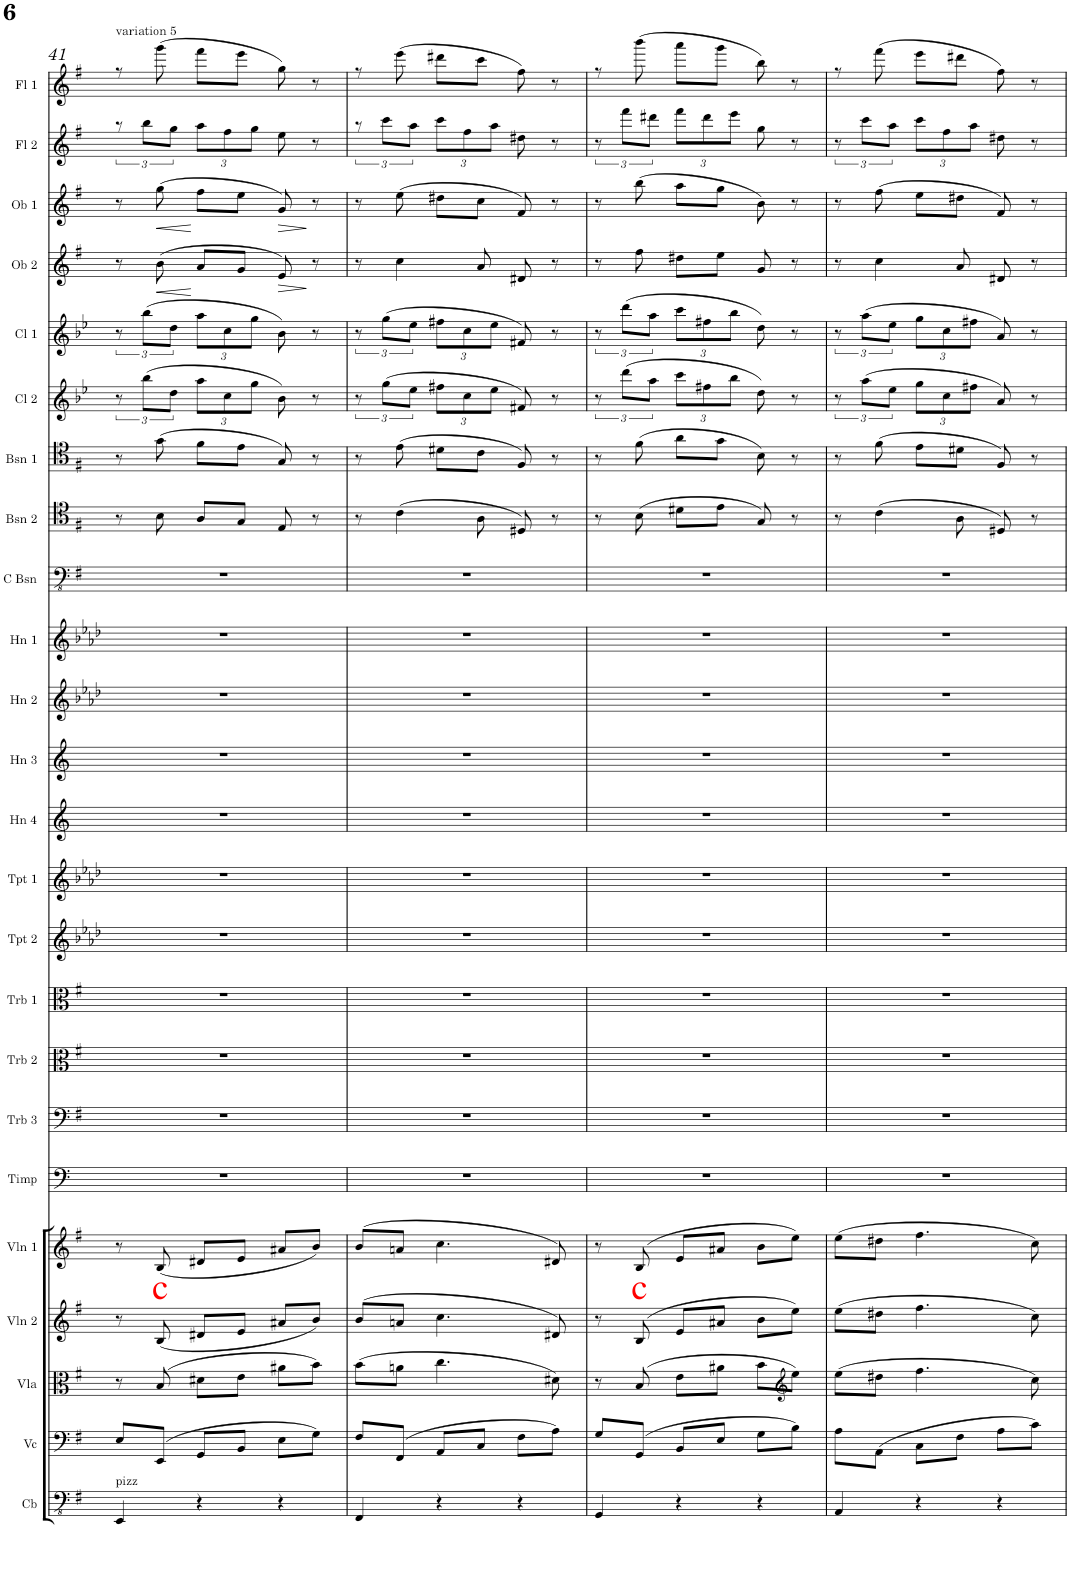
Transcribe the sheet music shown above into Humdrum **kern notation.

**kern	**kern	**kern	**kern	**kern	**text	**kern	**kern	**kern	**kern	**kern	**kern	**kern	**kern	**kern	**kern	**kern	**kern	**kern	**kern	**kern	**kern	**dynam	**kern	**dynam	**kern	**kern
*part24	*part23	*part22	*part21	*part20	*part20	*part19	*part18	*part17	*part16	*part15	*part14	*part13	*part12	*part11	*part10	*part9	*part8	*part7	*part6	*part5	*part4	*part4	*part3	*part3	*part2	*part1
*staff24	*staff23	*staff22	*staff21	*staff20	*staff20	*staff19	*staff18	*staff17	*staff16	*staff15	*staff14	*staff13	*staff12	*staff11	*staff10	*staff9	*staff8	*staff7	*staff6	*staff5	*staff4	*staff4	*staff3	*staff3	*staff2	*staff1
*I"Contrabass	*I"Violoncello	*I"Viola	*I"Violin 2	*I"Violin 1	*	*I"Timpani	*I"Trombone 3	*I"Trombone 2	*I"Trombone 1	*I"E Trumpet 2	*I"E Trumpet 1	*I"C Horn 4	*I"C Horn 3	*I"E Horn 2	*I"E Horn 1	*I"Contrabassoon	*I"Bassoon 2	*I"Bassoon 1	*I"A Clarinet 2	*I"A Clarinet 1	*I"Oboe 2	*	*I"Oboe 1	*	*I"Flute 2	*I"Flute 1
*I'Cb	*I'Vc	*I'Vla	*I'Vln 2	*I'Vln 1	*	*I'Timp	*I'Trb 3	*I'Trb 2	*I'Trb 1	*I'Tpt 2	*I'Tpt 1	*I'Hn 4	*I'Hn 3	*I'Hn 2	*I'Hn 1	*I'C Bsn	*I'Bsn 2	*I'Bsn 1	*I'Cl 2	*I'Cl 1	*I'Ob 2	*	*I'Ob 1	*	*I'Fl 2	*I'Fl 1
!!LO:PB:g=z
*clefFv4	*clefF4	*clefC3	*clefG2	*clefG2	*	*clefF4	*clefF4	*clefC3	*clefC3	*clefG2	*clefG2	*clefG2	*clefG2	*clefG2	*clefG2	*clefFv4	*clefC4	*clefC4	*clefG2	*clefG2	*clefG2	*	*clefG2	*	*clefG2	*clefG2
*Trd7c12	*	*	*	*	*	*	*	*	*	*Trd-2c-4	*Trd-2c-4	*Trd7c12	*Trd7c12	*Trd5c8	*Trd5c8	*	*	*	*Trd2c3	*Trd2c3	*	*	*	*	*	*
*k[f#]	*k[f#]	*k[f#]	*k[f#]	*k[f#]	*	*k[]	*k[f#]	*k[f#]	*k[f#]	*k[b-e-a-d-]	*k[b-e-a-d-]	*k[]	*k[]	*k[b-e-a-d-]	*k[b-e-a-d-]	*k[f#]	*k[f#]	*k[f#]	*k[b-e-]	*k[b-e-]	*k[f#]	*	*k[f#]	*	*k[f#]	*k[f#]
*M3/4	*M3/4	*M3/4	*M3/4	*M3/4	*	*M3/4	*M3/4	*M3/4	*M3/4	*M3/4	*M3/4	*M3/4	*M3/4	*M3/4	*M3/4	*M3/4	*M3/4	*M3/4	*M3/4	*M3/4	*M3/4	*	*M3/4	*	*M3/4	*M3/4
=41	=41	=41	=41	=41	=41	=41	=41	=41	=41	=41	=41	=41	=41	=41	=41	=41	=41	=41	=41	=41	=41	=41	=41	=41	=41	=41
!	!	!	!	!	!	!	!	!	!	!	!	!	!	!	!	!	!	!	!	!	!	!	!	!	!	!LO:TX:a:t=variation 5
!LO:TX:a:t=pizz	!	!	!	!	!	!	!	!	!	!	!	!	!	!	!	!	!	!	!	!	!	!	!	!	!	!
4EEE/	8E/L	8r	8r	8r	.	2.r	2.r	2.r	2.r	2.r	2.r	2.r	2.r	2.r	2.r	2.r	8r	8r	12r	12r	8r	.	8r	.	12raa	8rff
.	.	.	.	.	.	.	.	.	.	.	.	.	.	.	.	.	.	.	(12bb-\L	(12bb-\L	.	.	.	.	12bb\L	.
!	!	!	!	!	!LO:LY:b:color=#FF0000	!	!	!	!	!	!	!	!	!	!	!	!	!	!	!	!	!LO:HP:b	!	!LO:HP:b	!	!
.	(8EE/J	(8B/	(8B/	(8B/	c	.	.	.	.	.	.	.	.	.	.	.	8B\	(8g\	.	.	(8b\	<	(8gg\	<	.	(8ggg\
.	.	.	.	.	.	.	.	.	.	.	.	.	.	.	.	.	.	.	12dd\J	12dd\J	.	.	.	.	12gg\J	.
*	*	*	*	*	*	*	*	*	*	*	*	*	*	*	*	*	*	*	*Xbrackettup	*Xbrackettup	*	*	*	*	*Xbrackettup	*
4r	8GG/L	8d#X\L	8d#X/L	8d#X/L	.	.	.	.	.	.	.	.	.	.	.	.	8A/L	8f#\L	12aa\L	12aa\L	8a/L	[	8ff#\L	[	12aa\L	8fff#\L
.	.	.	.	.	.	.	.	.	.	.	.	.	.	.	.	.	.	.	12cc\	12cc\	.	.	.	.	12ff#\	.
.	8BB/J	8e\J	8e/J	8e/J	.	.	.	.	.	.	.	.	.	.	.	.	8G/J	8e\J	.	.	8g/J	.	8ee\J	.	.	8eee\J
.	.	.	.	.	.	.	.	.	.	.	.	.	.	.	.	.	.	.	12gg\J	12gg\J	.	.	.	.	12gg\J	.
!	!	!	!	!	!	!	!	!	!	!	!	!	!	!	!	!	!	!	!	!	!	!LO:HP:b	!	!LO:HP:b	!	!
4r	8E\L	8a#X\L	8a#X/L	8a#X/L	.	.	.	.	.	.	.	.	.	.	.	.	8E/	8G/)	8b-\)	8b-\)	8e/)	>	8g/)	>	8ee\	8gg\)
.	8G\J)	8b\J)	8b/J)	8b/J)	.	.	.	.	.	.	.	.	.	.	.	.	8r	8r	8r	8r	8r	]	8r	]	8r	8r
=42	=42	=42	=42	=42	=42	=42	=42	=42	=42	=42	=42	=42	=42	=42	=42	=42	=42	=42	=42	=42	=42	=42	=42	=42	=42	=42
*	*	*	*	*	*	*	*	*	*	*	*	*	*	*	*	*	*	*	*brackettup	*brackettup	*	*	*	*	*brackettup	*
4FFF#/	8F#/L	(8b\L	(8b/L	(8b/L	.	2.r	2.r	2.r	2.r	2.r	2.r	2.r	2.r	2.r	2.r	2.r	8r	8r	12r	12r	8r	.	8r	.	12raa	8rff
.	.	.	.	.	.	.	.	.	.	.	.	.	.	.	.	.	.	.	(12gg\L	(12gg\L	.	.	.	.	12ccc\L	.
.	(8FF#/J	8an\J	8an/J	8an/J	.	.	.	.	.	.	.	.	.	.	.	.	(4c\	(8e\	.	.	4cc\	.	(8ee\	.	.	(8eee\
.	.	.	.	.	.	.	.	.	.	.	.	.	.	.	.	.	.	.	12ee-\J	12ee-\J	.	.	.	.	12aa\J	.
*	*	*	*	*	*	*	*	*	*	*	*	*	*	*	*	*	*	*	*Xbrackettup	*Xbrackettup	*	*	*	*	*Xbrackettup	*
4r	8AA/L	4.cc\	4.cc\	4.cc\	.	.	.	.	.	.	.	.	.	.	.	.	.	8d#X\L	12ff#X\L	12ff#X\L	.	.	8dd#X\L	.	12ccc\L	8ddd#X\L
.	.	.	.	.	.	.	.	.	.	.	.	.	.	.	.	.	.	.	12cc\	12cc\	.	.	.	.	12ff#\	.
.	8C/J	.	.	.	.	.	.	.	.	.	.	.	.	.	.	.	8A\	8c\J	.	.	8a/	.	8cc\J	.	.	8ccc\J
.	.	.	.	.	.	.	.	.	.	.	.	.	.	.	.	.	.	.	12ee-\J	12ee-\J	.	.	.	.	12aa\J	.
4r	8F#\L	.	.	.	.	.	.	.	.	.	.	.	.	.	.	.	8D#X/)	8F#/)	8f#X/)	8f#X/)	8d#X/	.	8f#/)	.	8dd#X\	8ff#\)
.	8A\J)	8d#X\)	8d#X/)	8d#X/)	.	.	.	.	.	.	.	.	.	.	.	.	8r	8r	8r	8r	8r	.	8r	.	8r	8r
=43	=43	=43	=43	=43	=43	=43	=43	=43	=43	=43	=43	=43	=43	=43	=43	=43	=43	=43	=43	=43	=43	=43	=43	=43	=43	=43
*	*	*	*	*	*	*	*	*	*	*	*	*	*	*	*	*	*	*	*brackettup	*brackettup	*	*	*	*	*brackettup	*
4GGG/	8G/L	8r	8r	8r	.	2.r	2.r	2.r	2.r	2.r	2.r	2.r	2.r	2.r	2.r	2.r	8r	8r	12r	12r	8r	.	8r	.	12r	8rff
.	.	.	.	.	.	.	.	.	.	.	.	.	.	.	.	.	.	.	(12ddd\L	(12ddd\L	.	.	.	.	12fff#\L	.
!	!	!	!	!	!LO:LY:b:color=#FF0000	!	!	!	!	!	!	!	!	!	!	!	!	!	!	!	!	!	!	!	!	!
.	(8GG/J	(8B/	(8B/	(8B/	c	.	.	.	.	.	.	.	.	.	.	.	(8B\	(8f#\	.	.	8ff#\	.	(8bb\	.	.	(8bbb\
.	.	.	.	.	.	.	.	.	.	.	.	.	.	.	.	.	.	.	12aa\J	12aa\J	.	.	.	.	12ddd#X\J	.
*	*	*	*	*	*	*	*	*	*	*	*	*	*	*	*	*	*	*	*Xbrackettup	*Xbrackettup	*	*	*	*	*Xbrackettup	*
4r	8BB/L	8e\L	8e/L	8e/L	.	.	.	.	.	.	.	.	.	.	.	.	8d#X\L	8a\L	12ccc\L	12ccc\L	8dd#X\L	.	8aa\L	.	12fff#\L	8aaa\L
.	.	.	.	.	.	.	.	.	.	.	.	.	.	.	.	.	.	.	12ff#X\	12ff#X\	.	.	.	.	12ddd#\	.
.	8E/J	8a#X\J	8a#X/J	8a#X/J	.	.	.	.	.	.	.	.	.	.	.	.	8e\J	8g\J	.	.	8ee\J	.	8gg\J	.	.	8ggg\J
.	.	.	.	.	.	.	.	.	.	.	.	.	.	.	.	.	.	.	12bb-\J	12bb-\J	.	.	.	.	12eee\J	.
4r	8G\L	8b\L	8b\L	8b\L	.	.	.	.	.	.	.	.	.	.	.	.	8G/)	8B\)	8dd\)	8dd\)	8g/	.	8b\)	.	8gg\	8bb\)
*	*	*clefG2	*	*	*	*	*	*	*	*	*	*	*	*	*	*	*	*	*	*	*	*	*	*	*	*
.	8B\J)	8ee\J)	8ee\J)	8ee\J)	.	.	.	.	.	.	.	.	.	.	.	.	8r	8r	8r	8r	8r	.	8r	.	8r	8r
=44	=44	=44	=44	=44	=44	=44	=44	=44	=44	=44	=44	=44	=44	=44	=44	=44	=44	=44	=44	=44	=44	=44	=44	=44	=44	=44
*	*	*	*	*	*	*	*	*	*	*	*	*	*	*	*	*	*	*	*brackettup	*brackettup	*	*	*	*	*brackettup	*
4AAA/	8A\L	(8ee\L	(8ee\L	(8ee\L	.	2.r	2.r	2.r	2.r	2.r	2.r	2.r	2.r	2.r	2.r	2.r	8r	8r	12r	12r	8r	.	8r	.	12r	8rff
.	.	.	.	.	.	.	.	.	.	.	.	.	.	.	.	.	.	.	(12aa\L	(12aa\L	.	.	.	.	12ccc\L	.
.	(8AA\J	8dd#X\J	8dd#X\J	8dd#X\J	.	.	.	.	.	.	.	.	.	.	.	.	(4c\	(8f#\	.	.	4cc\	.	(8ff#\	.	.	(8fff#\
.	.	.	.	.	.	.	.	.	.	.	.	.	.	.	.	.	.	.	12ee-\J	12ee-\J	.	.	.	.	12aa\J	.
*	*	*	*	*	*	*	*	*	*	*	*	*	*	*	*	*	*	*	*Xbrackettup	*Xbrackettup	*	*	*	*	*Xbrackettup	*
4r	8C\L	4.ff#\	4.ff#\	4.ff#\	.	.	.	.	.	.	.	.	.	.	.	.	.	8e\L	12gg\L	12gg\L	.	.	8ee\L	.	12ccc\L	8eee\L
.	.	.	.	.	.	.	.	.	.	.	.	.	.	.	.	.	.	.	12cc\	12cc\	.	.	.	.	12ff#\	.
.	8F#\J	.	.	.	.	.	.	.	.	.	.	.	.	.	.	.	8A\	8d#X\J	.	.	8a/	.	8dd#X\J	.	.	8ddd#X\J
.	.	.	.	.	.	.	.	.	.	.	.	.	.	.	.	.	.	.	12ff#X\J	12ff#X\J	.	.	.	.	12aa\J	.
4r	8A\L	.	.	.	.	.	.	.	.	.	.	.	.	.	.	.	8D#X/)	8F#/)	8a/)	8a/)	8d#X/	.	8f#/)	.	8dd#X\	8ff#\)
.	8c\J)	8cc\)	8cc\)	8cc\)	.	.	.	.	.	.	.	.	.	.	.	.	8r	8r	8r	8r	8r	.	8r	.	8r	8r
=	=	=	=	=	=	=	=	=	=	=	=	=	=	=	=	=	=	=	=	=	=	=	=	=	=	=
*-	*-	*-	*-	*-	*-	*-	*-	*-	*-	*-	*-	*-	*-	*-	*-	*-	*-	*-	*-	*-	*-	*-	*-	*-	*-	*-
